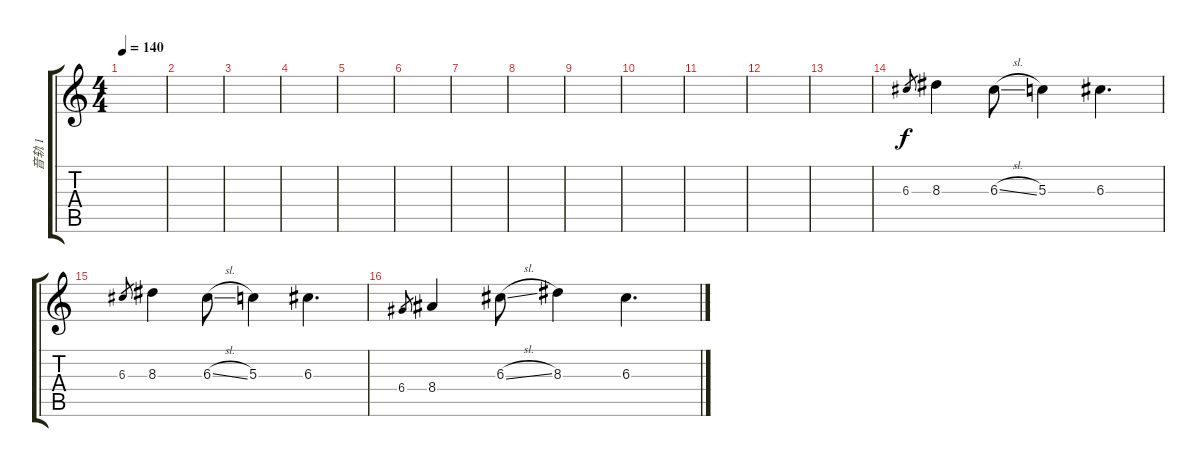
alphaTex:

\track ("音轨 1" "音轨 1") {instrument distortionguitar}
\staff {score tabs}
\tuning (E4 B3 G3 D3 A2 E2) {hide}
\ts (4 4)
\tempo 140
\clef g2
\ks c
|
|
|
|
|
|
|
|
|
|
|
|
|
6.3.8{gr} 8.3.4 6.3{sl}.8 5.3.4 6.3.4{d} |
6.3.8{gr} 8.3.4 6.3{sl}.8 5.3.4 6.3.4{d} |
6.4.8{gr} 8.4.4 6.3{sl}.8 8.3.4 6.3.4{d}
